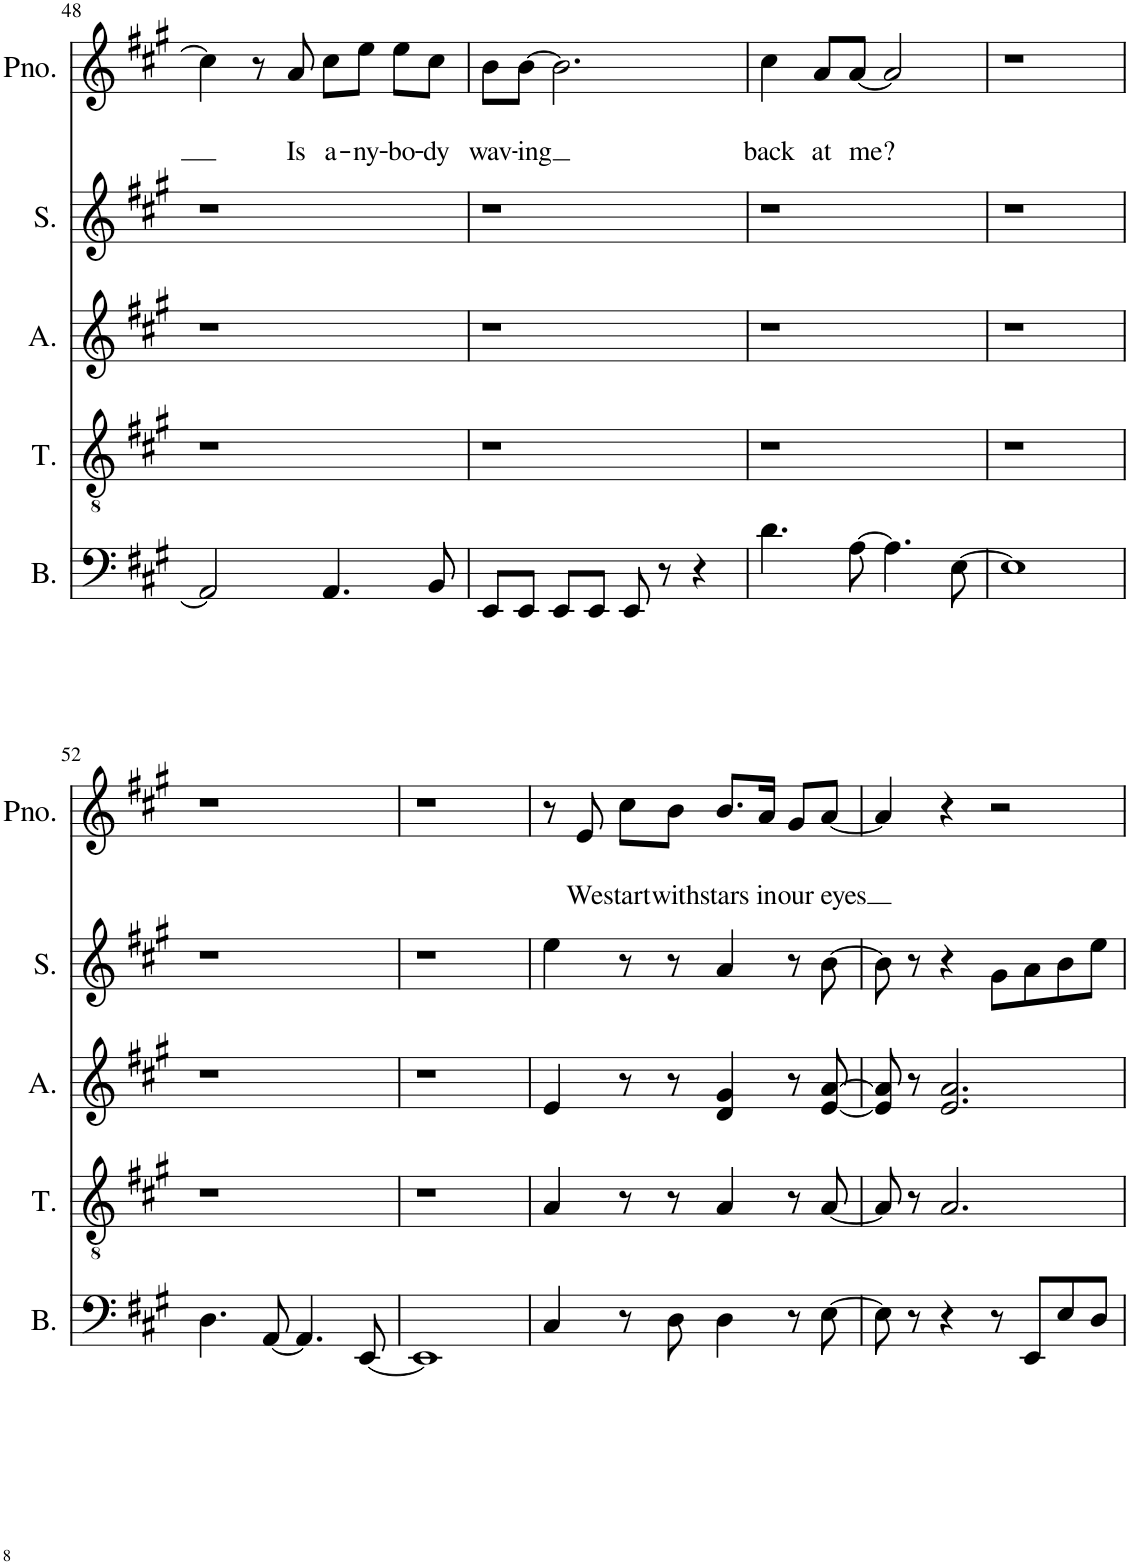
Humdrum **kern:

**kern	**kern	**kern	**kern	**kern	**text	**text
*part5	*part4	*part3	*part2	*part1	*part1	*part1
*staff5	*staff4	*staff3	*staff2	*staff1	*staff1	*staff1
*I"Bass	*I"Tenor	*I"Alto	*I"Soprano	*I"Piano	*	*
*I'B.	*I'T.	*I'A.	*I'S.	*I'Pno.	*	*
!!LO:PB:g=z
*clefF4	*clefGv2	*clefG2	*clefG2	*clefG2	*	*
*k[f#c#g#]	*k[f#c#g#]	*k[f#c#g#]	*k[f#c#g#]	*k[f#c#g#]	*	*
*A:	*A:	*A:	*A:	*A:	*	*
*M4/4	*M4/4	*M4/4	*M4/4	*M4/4	*	*
=48	=48	=48	=48	=48	=48	=48
2AA/]	1r	1r	1r	4cc#\]	.	.
.	.	.	.	8r	.	.
!	!	!	!	!	!	!LO:LY:b
.	.	.	.	8a/	.	Is
!	!	!	!	!	!	!LO:LY:b
4.AA/	.	.	.	8cc#\L	.	a-
!	!	!	!	!	!	!LO:LY:b
.	.	.	.	8ee\J	.	-ny-
!	!	!	!	!	!	!LO:LY:b
.	.	.	.	8ee\L	.	-bo-
!	!	!	!	!	!	!LO:LY:b
8BB/	.	.	.	8cc#\J	.	-dy
=49	=49	=49	=49	=49	=49	=49
!	!	!	!	!	!	!LO:LY:b
8EE/L	1r	1r	1r	8b\L	.	wav-
!	!	!	!	!	!	!LO:LY:b
8EE/J	.	.	.	[8b\J	.	-ing
8EE/L	.	.	.	2.b\]	.	.
8EE/J	.	.	.	.	.	.
8EE/	.	.	.	.	.	.
8r	.	.	.	.	.	.
4r	.	.	.	.	.	.
=50	=50	=50	=50	=50	=50	=50
!	!	!	!	!	!	!LO:LY:b
4.d\	1r	1r	1r	4cc#\	.	back
!	!	!	!	!	!	!LO:LY:b
.	.	.	.	8a/L	.	at
!	!	!	!	!	!	!LO:LY:b
[8A\	.	.	.	[8a/J	.	me?
4.A\]	.	.	.	2a/]	.	.
[8E\	.	.	.	.	.	.
=51	=51	=51	=51	=51	=51	=51
1E]	1r	1r	1r	1r	.	.
!!LO:LB:g=z
=52	=52	=52	=52	=52	=52	=52
4.D\	1r	1r	1r	1r	.	.
[8AA/	.	.	.	.	.	.
4.AA/]	.	.	.	.	.	.
[8EE/	.	.	.	.	.	.
=53	=53	=53	=53	=53	=53	=53
1EE]	1r	1r	1r	1r	.	.
=54	=54	=54	=54	=54	=54	=54
4C#/	4A/	4e/	4ee\	8r	.	.
!	!	!	!	!	!	!LO:LY:b
.	.	.	.	8e/	.	We
!	!	!	!	!	!	!LO:LY:b
8r	8r	8r	8r	8cc#\L	.	start
!	!	!	!	!	!	!LO:LY:b
8D\	8r	8r	8r	8b\J	.	with
!	!	!	!	!	!	!LO:LY:b
4D\	4A/	4d/ 4g#/	4a/	8.b/L	.	stars
!	!	!	!	!	!	!LO:LY:b
.	.	.	.	16a/Jk	.	in
!	!	!	!	!	!	!LO:LY:b
8r	8r	8r	8r	8g#/L	.	our
!	!	!	!	!	!	!LO:LY:b
[8E\	[8A/	[8e/ [8a/	[8b\	[8a/J	.	eyes
=55	=55	=55	=55	=55	=55	=55
8E\]	8A/]	8e/] 8a/]	8b\]	4a/]	.	.
8r	8r	8r	8r	.	.	.
4r	2.A/	2.e/ 2.a/	4r	4r	.	.
8r	.	.	8g#\L	2r	.	.
8EE/L	.	.	8a\	.	.	.
8E/	.	.	8b\	.	.	.
8D/J	.	.	8ee\J	.	.	.
=	=	=	=	=	=	=
*-	*-	*-	*-	*-	*-	*-
